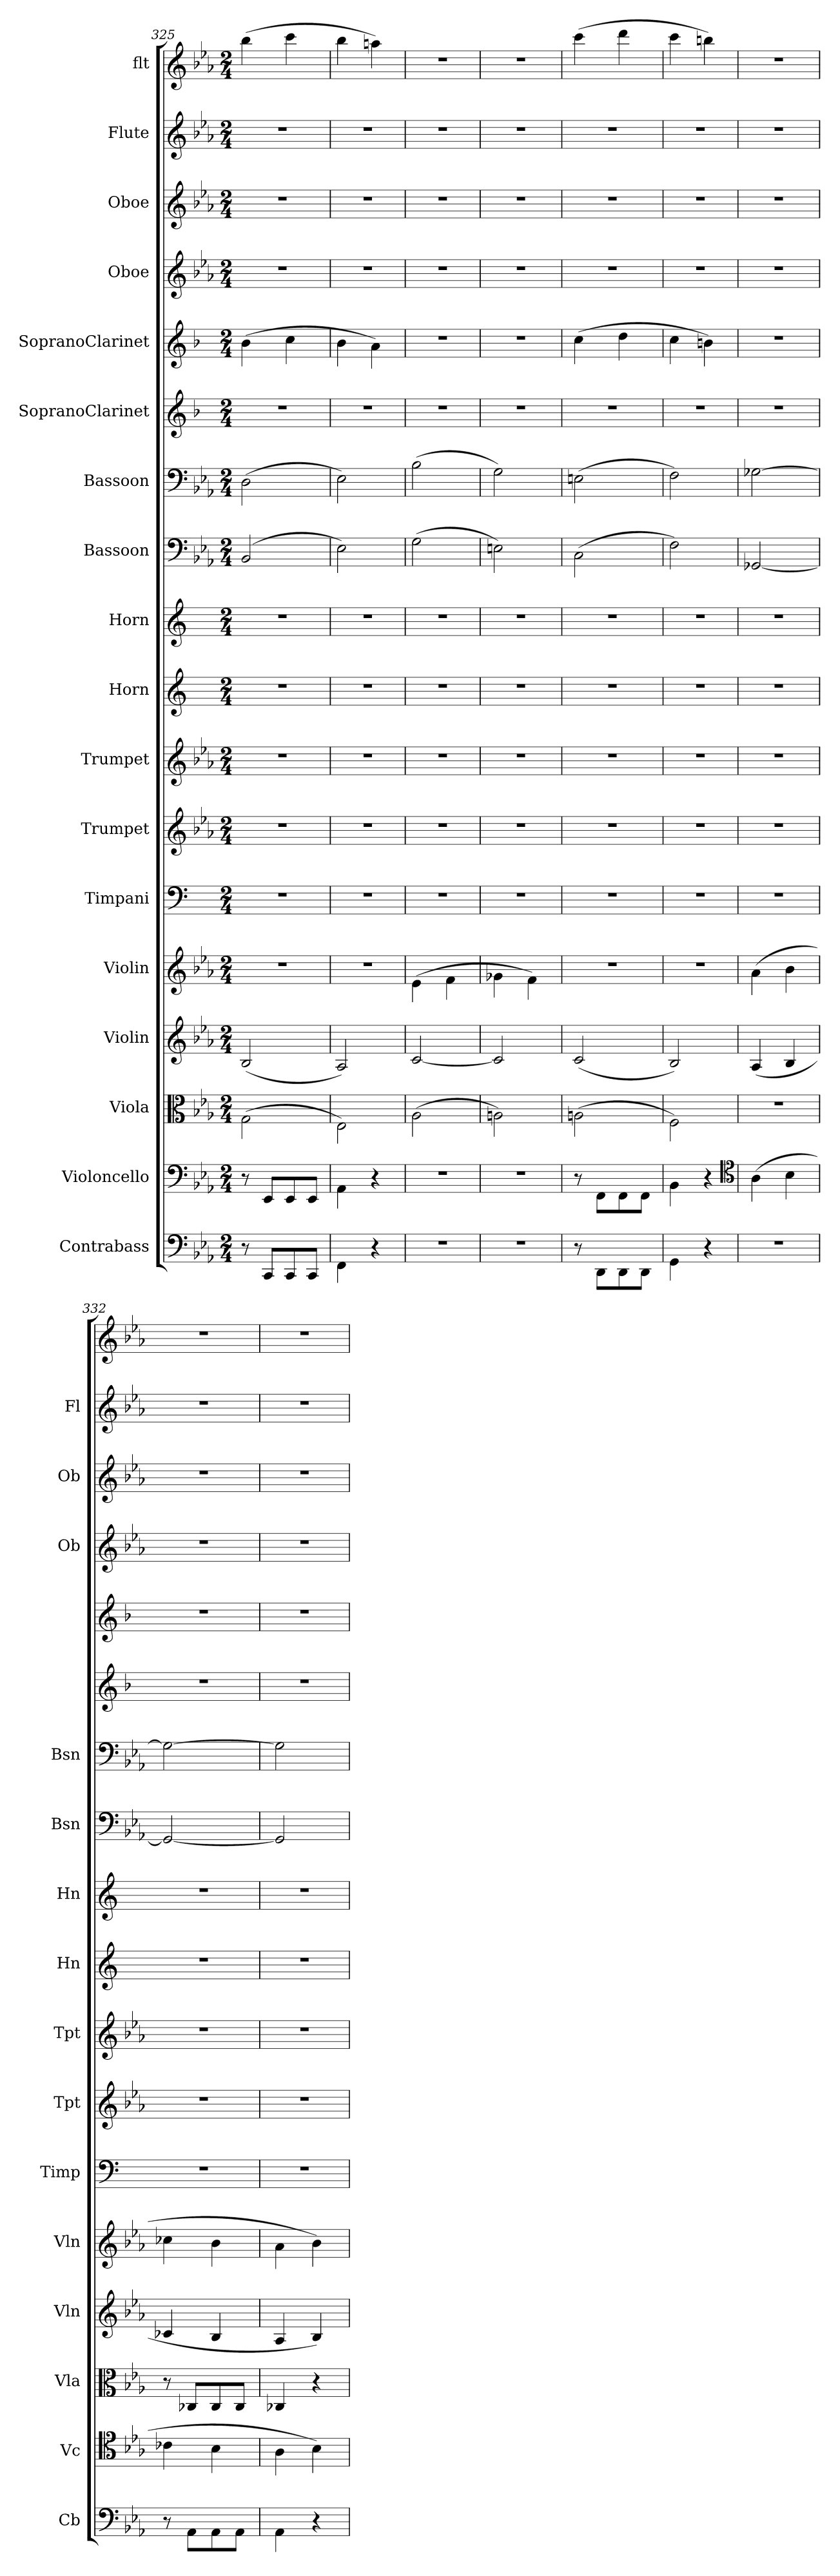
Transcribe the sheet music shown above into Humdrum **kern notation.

**kern	**kern	**kern	**kern	**kern	**kern	**kern	**kern	**kern	**kern	**kern	**kern	**kern	**kern	**kern	**kern	**kern	**kern
*part18	*part17	*part16	*part15	*part14	*part13	*part12	*part11	*part10	*part9	*part8	*part7	*part6	*part5	*part4	*part3	*part2	*part1
*staff18	*staff17	*staff16	*staff15	*staff14	*staff13	*staff12	*staff11	*staff10	*staff9	*staff8	*staff7	*staff6	*staff5	*staff4	*staff3	*staff2	*staff1
*I"Contrabass	*I"Violoncello	*I"Viola	*I"Violin	*I"Violin	*I"Timpani	*I"Trumpet	*I"Trumpet	*I"Horn	*I"Horn	*I"Bassoon	*I"Bassoon	*I"SopranoClarinet	*I"SopranoClarinet	*I"Oboe	*I"Oboe	*I"Flute	*I"flt
*I'Cb	*I'Vc	*I'Vla	*I'Vln	*I'Vln	*I'Timp	*I'Tpt	*I'Tpt	*I'Hn	*I'Hn	*I'Bsn	*I'Bsn	*	*	*I'Ob	*I'Ob	*I'Fl	*
*clefF4	*clefF4	*clefC3	*clefG2	*clefG2	*clefF4	*clefG2	*clefG2	*clefG2	*clefG2	*clefF4	*clefF4	*clefG2	*clefG2	*clefG2	*clefG2	*clefG2	*clefG2
*k[b-e-a-]	*k[b-e-a-]	*k[b-e-a-]	*k[b-e-a-]	*k[b-e-a-]	*k[]	*k[b-e-a-]	*k[b-e-a-]	*k[]	*k[]	*k[b-e-a-]	*k[b-e-a-]	*k[b-]	*k[b-]	*k[b-e-a-]	*k[b-e-a-]	*k[b-e-a-]	*k[b-e-a-]
*c:	*c:	*c:	*c:	*c:	*	*c:	*c:	*	*	*c:	*c:	*	*	*c:	*c:	*c:	*c:
*M2/4	*M2/4	*M2/4	*M2/4	*M2/4	*M2/4	*M2/4	*M2/4	*M2/4	*M2/4	*M2/4	*M2/4	*M2/4	*M2/4	*M2/4	*M2/4	*M2/4	*M2/4
=325	=325	=325	=325	=325	=325	=325	=325	=325	=325	=325	=325	=325	=325	=325	=325	=325	=325
8r	8r	(2G\	(2B-/	2r	2r	2r	2r	2r	2r	(2BB-/	(2D\	2r	(4b-\	2r	2r	2r	(4bb-\
8CC/L	8EE-/L	.	.	.	.	.	.	.	.	.	.	.	.	.	.	.	.
8CC/	8EE-/	.	.	.	.	.	.	.	.	.	.	.	4cc\	.	.	.	4ccc\
8CC/J	8EE-/J	.	.	.	.	.	.	.	.	.	.	.	.	.	.	.	.
=326	=326	=326	=326	=326	=326	=326	=326	=326	=326	=326	=326	=326	=326	=326	=326	=326	=326
4FF\	4AA-\	2E-\)	2A-/)	2r	2r	2r	2r	2r	2r	2E-\)	2E-\)	2r	4b-\	2r	2r	2r	4bb-\
4r	4r	.	.	.	.	.	.	.	.	.	.	.	4a\)	.	.	.	4aan\)
=327	=327	=327	=327	=327	=327	=327	=327	=327	=327	=327	=327	=327	=327	=327	=327	=327	=327
2r	2r	(2A-\	[2c/	(4e-\	2r	2r	2r	2r	2r	(2G\	(2B-\	2r	2r	2r	2r	2r	2r
.	.	.	.	4f\	.	.	.	.	.	.	.	.	.	.	.	.	.
=328	=328	=328	=328	=328	=328	=328	=328	=328	=328	=328	=328	=328	=328	=328	=328	=328	=328
2r	2r	2An\)	2c/]	4g-X\	2r	2r	2r	2r	2r	2En\)	2G\)	2r	2r	2r	2r	2r	2r
.	.	.	.	4f\)	.	.	.	.	.	.	.	.	.	.	.	.	.
=329	=329	=329	=329	=329	=329	=329	=329	=329	=329	=329	=329	=329	=329	=329	=329	=329	=329
8r	8r	(2An\	(2c/	2r	2r	2r	2r	2r	2r	(2C\	(2En\	2r	(4cc\	2r	2r	2r	(4ccc\
8DD\L	8FF\L	.	.	.	.	.	.	.	.	.	.	.	.	.	.	.	.
8DD\	8FF\	.	.	.	.	.	.	.	.	.	.	.	4dd\	.	.	.	4ddd\
8DD\J	8FF\J	.	.	.	.	.	.	.	.	.	.	.	.	.	.	.	.
=330	=330	=330	=330	=330	=330	=330	=330	=330	=330	=330	=330	=330	=330	=330	=330	=330	=330
4GG\	4BB-\	2F\)	2B-/)	2r	2r	2r	2r	2r	2r	2F\)	2F\)	2r	4cc\	2r	2r	2r	4ccc\
4r	4r	.	.	.	.	.	.	.	.	.	.	.	4bn\)	.	.	.	4bbn\)
*	*clefC4	*	*	*	*	*	*	*	*	*	*	*	*	*	*	*	*
=331	=331	=331	=331	=331	=331	=331	=331	=331	=331	=331	=331	=331	=331	=331	=331	=331	=331
2r	(4A-\	2r	(4A-/	(4a-\	2r	2r	2r	2r	2r	[2GG-X/	[2G-X\	2r	2r	2r	2r	2r	2r
.	4B-\	.	4B-/	4b-\	.	.	.	.	.	.	.	.	.	.	.	.	.
=332	=332	=332	=332	=332	=332	=332	=332	=332	=332	=332	=332	=332	=332	=332	=332	=332	=332
8r	4c-X\	8r	4c-X/	4cc-X\	2r	2r	2r	2r	2r	2GG-/_	2G-\_	2r	2r	2r	2r	2r	2r
8AA-\L	.	8C-X/L	.	.	.	.	.	.	.	.	.	.	.	.	.	.	.
8AA-\	4B-\	8C-/	4B-/	4b-\	.	.	.	.	.	.	.	.	.	.	.	.	.
8AA-\J	.	8C-/J	.	.	.	.	.	.	.	.	.	.	.	.	.	.	.
=333	=333	=333	=333	=333	=333	=333	=333	=333	=333	=333	=333	=333	=333	=333	=333	=333	=333
4AA-\	4A-\	4C-X/	4A-/	4a-\	2r	2r	2r	2r	2r	2GG-/]	2G-\]	2r	2r	2r	2r	2r	2r
4r	4B-\)	4r	4B-/)	4b-\)	.	.	.	.	.	.	.	.	.	.	.	.	.
=	=	=	=	=	=	=	=	=	=	=	=	=	=	=	=	=	=
*-	*-	*-	*-	*-	*-	*-	*-	*-	*-	*-	*-	*-	*-	*-	*-	*-	*-
